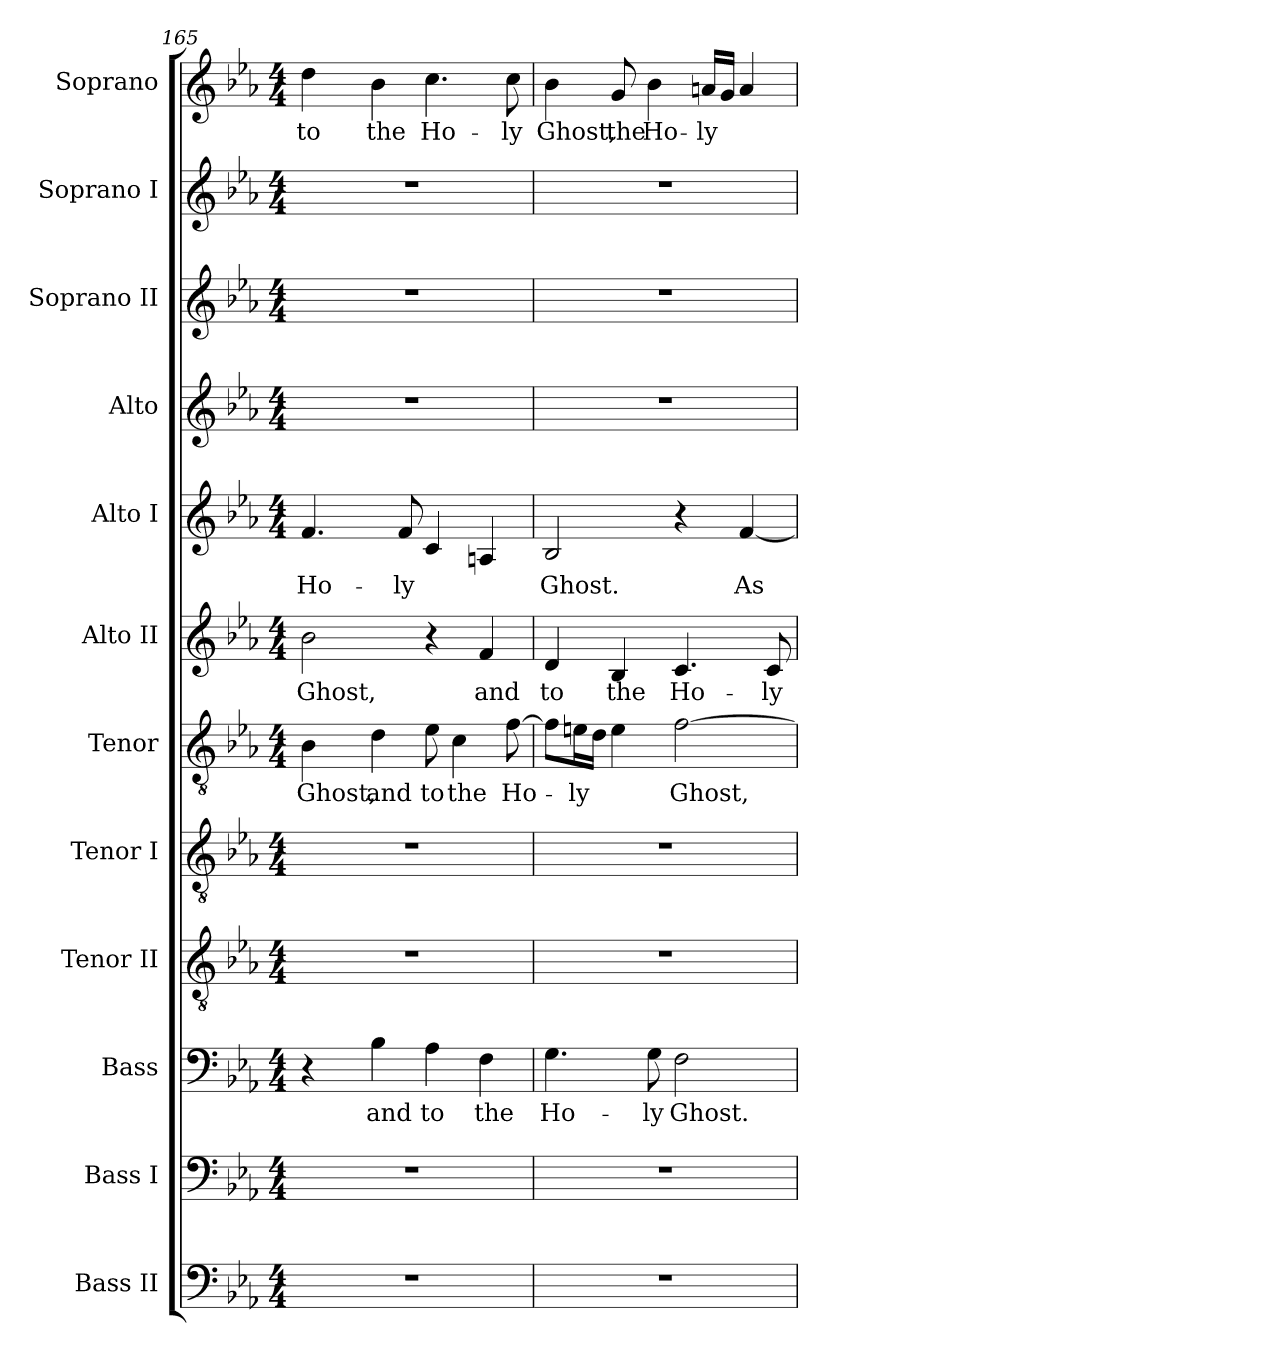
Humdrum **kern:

**kern	**kern	**kern	**text	**kern	**kern	**kern	**text	**kern	**text	**kern	**text	**kern	**kern	**kern	**kern	**text
*part12	*part11	*part10	*part10	*part9	*part8	*part7	*part7	*part6	*part6	*part5	*part5	*part4	*part3	*part2	*part1	*part1
*staff12	*staff11	*staff10	*staff10	*staff9	*staff8	*staff7	*staff7	*staff6	*staff6	*staff5	*staff5	*staff4	*staff3	*staff2	*staff1	*staff1
*I"Bass II	*I"Bass I	*I"Bass	*	*I"Tenor II	*I"Tenor I	*I"Tenor	*	*I"Alto II	*	*I"Alto I	*	*I"Alto	*I"Soprano II	*I"Soprano I	*I"Soprano	*
*I'BII	*I'BI	*I'B	*	*I'TII	*I'TI	*I'T	*	*I'AII	*	*I'AI	*	*I'A	*I'SII	*I'SI	*I'S	*
!!LO:PB:g=z
*clefF4	*clefF4	*clefF4	*	*clefGv2	*clefGv2	*clefGv2	*	*clefG2	*	*clefG2	*	*clefG2	*clefG2	*clefG2	*clefG2	*
*ITrd7c12	*	*ITrd7c12	*	*ITrd7c12	*ITrd7c12	*ITrd7c12	*	*	*	*	*	*	*	*	*	*
*k[b-e-a-]	*k[b-e-a-]	*k[b-e-a-]	*	*k[b-e-a-]	*k[b-e-a-]	*k[b-e-a-]	*	*k[b-e-a-]	*	*k[b-e-a-]	*	*k[b-e-a-]	*k[b-e-a-]	*k[b-e-a-]	*k[b-e-a-]	*
*E-:	*E-:	*E-:	*	*E-:	*E-:	*E-:	*	*E-:	*	*E-:	*	*E-:	*E-:	*E-:	*E-:	*
*M4/4	*M4/4	*M4/4	*	*M4/4	*M4/4	*M4/4	*	*M4/4	*	*M4/4	*	*M4/4	*M4/4	*M4/4	*M4/4	*
=165	=165	=165	=165	=165	=165	=165	=165	=165	=165	=165	=165	=165	=165	=165	=165	=165
!	!	!	!	!	!	!	!LO:LY:b:color=#000000	!	!	!	!	!	!	!	!	!
!	!	!	!	!	!	!	!	!	!LO:LY:b:color=#000000	!	!	!	!	!	!	!
!	!	!	!	!	!	!	!	!	!	!	!LO:LY:b:color=#000000	!	!	!	!	!
!	!	!	!	!	!	!	!	!	!	!	!	!	!	!	!	!LO:LY:b:color=#000000
1r	1r	4r	.	1r	1r	4BB-i\	Ghost,	2b-i\	Ghost,	4.fi/	Ho-	1r	1r	1r	4ddi\	to
!	!	!	!LO:LY:b:color=#000000	!	!	!	!	!	!	!	!	!	!	!	!	!
!	!	!	!	!	!	!	!LO:LY:b:color=#000000	!	!	!	!	!	!	!	!	!
!	!	!	!	!	!	!	!	!	!	!	!	!	!	!	!	!LO:LY:b:color=#000000
.	.	4BB-i\	and	.	.	4Di\	and	.	.	.	.	.	.	.	4b-i\	the
!	!	!	!	!	!	!	!	!	!	!	!LO:LY:b:color=#000000	!	!	!	!	!
.	.	.	.	.	.	.	.	.	.	8fi/	-ly	.	.	.	.	.
!	!	!	!LO:LY:b:color=#000000	!	!	!	!	!	!	!	!	!	!	!	!	!
!	!	!	!	!	!	!	!LO:LY:b:color=#000000	!	!	!	!	!	!	!	!	!
!	!	!	!	!	!	!	!	!	!	!	!	!	!	!	!	!LO:LY:b:color=#000000
.	.	4AA-i\	to	.	.	8E-i\	to	4r	.	4ci/	.	.	.	.	4.cci\	Ho-
!	!	!	!	!	!	!	!LO:LY:b:color=#000000	!	!	!	!	!	!	!	!	!
.	.	.	.	.	.	4Ci\	the	.	.	.	.	.	.	.	.	.
!	!	!	!LO:LY:b:color=#000000	!	!	!	!	!	!	!	!	!	!	!	!	!
!	!	!	!	!	!	!	!	!	!LO:LY:b:color=#000000	!	!	!	!	!	!	!
.	.	4FFi\	the	.	.	.	.	4fi/	and	4Ani/	.	.	.	.	.	.
!	!	!	!	!	!	!	!LO:LY:b:color=#000000	!	!	!	!	!	!	!	!	!
!	!	!	!	!	!	!	!	!	!	!	!	!	!	!	!	!LO:LY:b:color=#000000
.	.	.	.	.	.	[>8Fi\	Ho-	.	.	.	.	.	.	.	8cci\	-ly
=166	=166	=166	=166	=166	=166	=166	=166	=166	=166	=166	=166	=166	=166	=166	=166	=166
!	!	!	!LO:LY:b:color=#000000	!	!	!	!	!	!	!	!	!	!	!	!	!
!	!	!	!	!	!	!	!	!	!LO:LY:b:color=#000000	!	!	!	!	!	!	!
!	!	!	!	!	!	!	!	!	!	!	!LO:LY:b:color=#000000	!	!	!	!	!
!	!	!	!	!	!	!	!	!	!	!	!	!	!	!	!	!LO:LY:b:color=#000000
1r	1r	4.GGi\	Ho-	1r	1r	8Fi\L]	.	4di/	to	2B-i/	Ghost.	1r	1r	1r	4b-i\	Ghost,
!	!	!	!	!	!	!	!LO:LY:b:color=#000000	!	!	!	!	!	!	!	!	!
.	.	.	.	.	.	16Eni\L	-ly	.	.	.	.	.	.	.	.	.
.	.	.	.	.	.	16Di\JJ	.	.	.	.	.	.	.	.	.	.
!	!	!	!	!	!	!	!	!	!LO:LY:b:color=#000000	!	!	!	!	!	!	!
!	!	!	!	!	!	!	!	!	!	!	!	!	!	!	!	!LO:LY:b:color=#000000
.	.	.	.	.	.	4Ei\	.	4B-i/	the	.	.	.	.	.	8gi/	the
!	!	!	!LO:LY:b:color=#000000	!	!	!	!	!	!	!	!	!	!	!	!	!
!	!	!	!	!	!	!	!	!	!	!	!	!	!	!	!	!LO:LY:b:color=#000000
.	.	8GGi\	-ly	.	.	.	.	.	.	.	.	.	.	.	4b-i\	Ho-
!	!	!	!LO:LY:b:color=#000000	!	!	!	!	!	!	!	!	!	!	!	!	!
!	!	!	!	!	!	!	!LO:LY:b:color=#000000	!	!	!	!	!	!	!	!	!
!	!	!	!	!	!	!	!	!	!LO:LY:b:color=#000000	!	!	!	!	!	!	!
.	.	2FFi\	Ghost.	.	.	[>2Fi\	Ghost,	4.ci/	Ho-	4r	.	.	.	.	.	.
!	!	!	!	!	!	!	!	!	!	!	!	!	!	!	!	!LO:LY:b:color=#000000
.	.	.	.	.	.	.	.	.	.	.	.	.	.	.	16ani/LL	-ly
.	.	.	.	.	.	.	.	.	.	.	.	.	.	.	16gi/JJ	.
!	!	!	!	!	!	!	!	!	!	!	!LO:LY:b:color=#000000	!	!	!	!	!
.	.	.	.	.	.	.	.	.	.	[<4fi/	As	.	.	.	4ai/	.
!	!	!	!	!	!	!	!	!	!LO:LY:b:color=#000000	!	!	!	!	!	!	!
.	.	.	.	.	.	.	.	8ci/	-ly	.	.	.	.	.	.	.
=	=	=	=	=	=	=	=	=	=	=	=	=	=	=	=	=
*-	*-	*-	*-	*-	*-	*-	*-	*-	*-	*-	*-	*-	*-	*-	*-	*-
